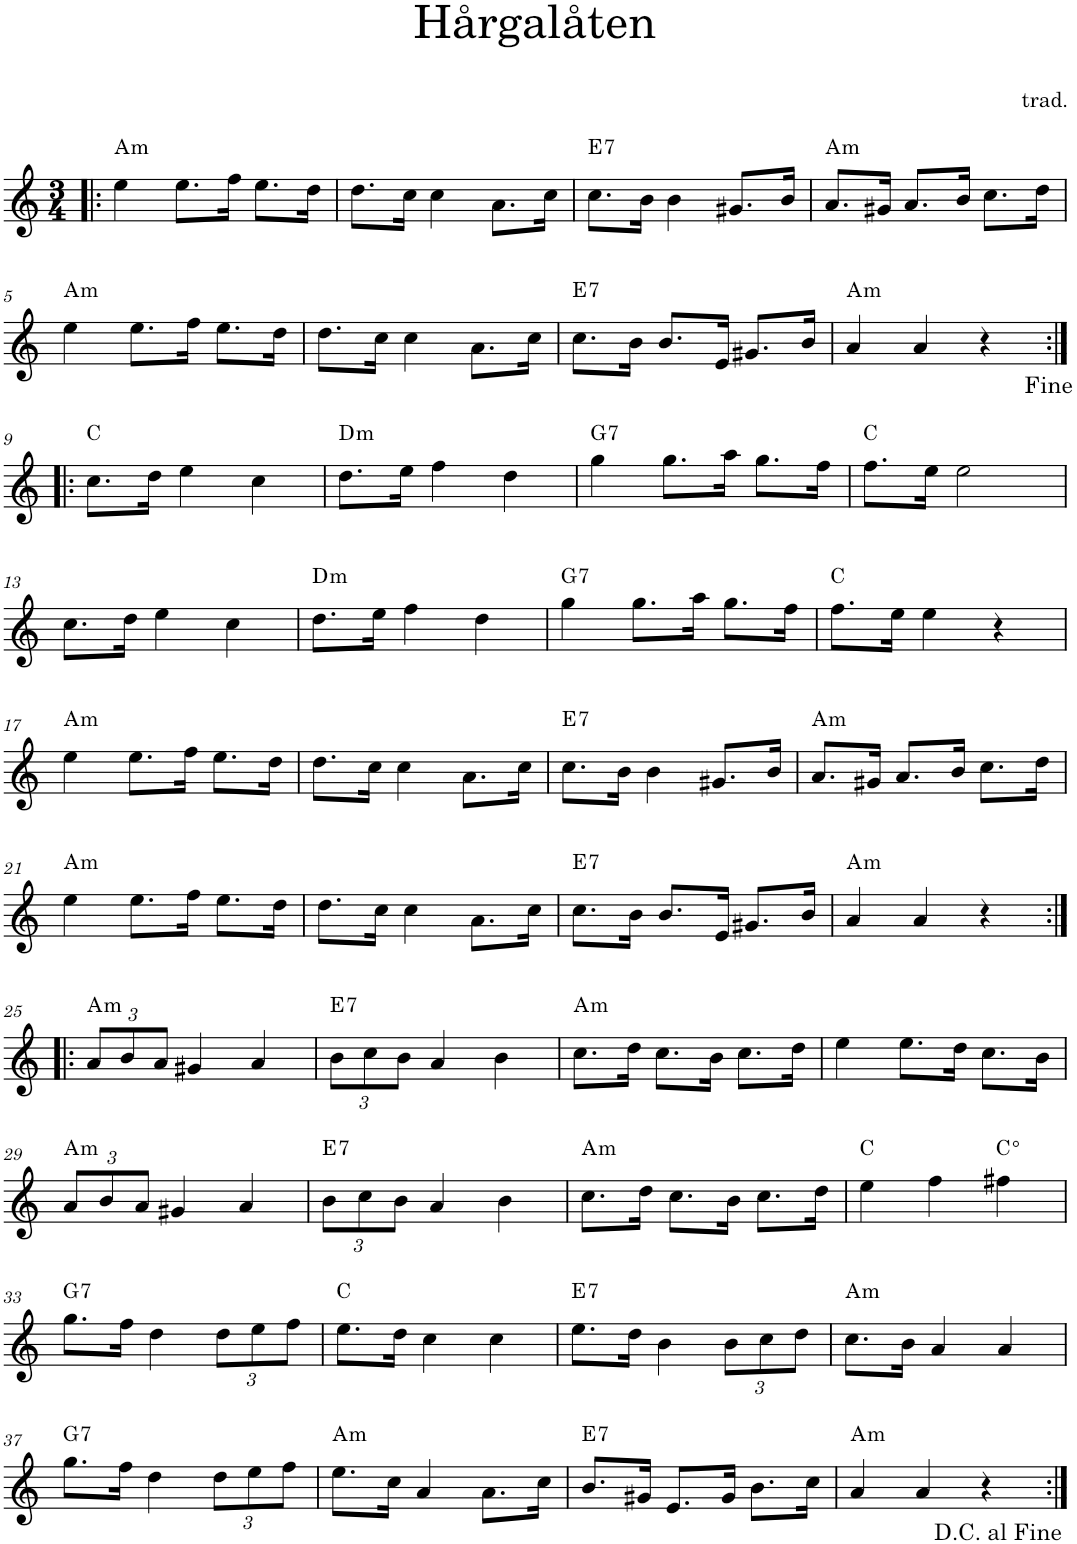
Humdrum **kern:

**kern	**harte
*part1	*part1
*staff1	*
*I"Piano	*
*I'Pno.	*
*clefG2	*
*k[]	*
*M3/4	*
=1!|:	=1!|:
!	!LO:H:kt=m
4ee\	A:min
8.ee\L	.
16ff\Jk	.
8.ee\L	.
16dd\Jk	.
=2	=2
8.dd\L	.
16cc\Jk	.
4cc\	.
8.a\L	.
16cc\Jk	.
=3	=3
!	!LO:H:kt=7
8.cc\L	E:7
16b\Jk	.
4b\	.
8.g#X/L	.
16b/Jk	.
=4	=4
!	!LO:H:kt=m
8.a/L	A:min
16g#X/Jk	.
8.a/L	.
16b/Jk	.
8.cc\L	.
16dd\Jk	.
!!LO:LB:g=z
=5	=5
!	!LO:H:kt=m
4ee\	A:min
8.ee\L	.
16ff\Jk	.
8.ee\L	.
16dd\Jk	.
=6	=6
8.dd\L	.
16cc\Jk	.
4cc\	.
8.a\L	.
16cc\Jk	.
=7	=7
!	!LO:H:kt=7
8.cc\L	E:7
16b\Jk	.
8.b/L	.
16e/Jk	.
8.g#X/L	.
16b/Jk	.
=8	=8
!	!LO:H:kt=m
4a/	A:min
4a/	.
4r	.
!!LO:LB:g=z
=9:|!|:	=9:|!|:
8.cc\L	C:maj
16dd\Jk	.
4ee\	.
4cc\	.
=10	=10
!	!LO:H:kt=m
8.dd\L	D:min
16ee\Jk	.
4ff\	.
4dd\	.
=11	=11
!	!LO:H:kt=7
4gg\	G:7
8.gg\L	.
16aa\Jk	.
8.gg\L	.
16ff\Jk	.
=12	=12
8.ff\L	C:maj
16ee\Jk	.
2ee\	.
!!LO:LB:g=z
=13	=13
8.cc\L	.
16dd\Jk	.
4ee\	.
4cc\	.
=14	=14
!	!LO:H:kt=m
8.dd\L	D:min
16ee\Jk	.
4ff\	.
4dd\	.
=15	=15
!	!LO:H:kt=7
4gg\	G:7
8.gg\L	.
16aa\Jk	.
8.gg\L	.
16ff\Jk	.
=16	=16
8.ff\L	C:maj
16ee\Jk	.
4ee\	.
4r	.
!!LO:LB:g=z
=17	=17
!	!LO:H:kt=m
4ee\	A:min
8.ee\L	.
16ff\Jk	.
8.ee\L	.
16dd\Jk	.
=18	=18
8.dd\L	.
16cc\Jk	.
4cc\	.
8.a\L	.
16cc\Jk	.
=19	=19
!	!LO:H:kt=7
8.cc\L	E:7
16b\Jk	.
4b\	.
8.g#X/L	.
16b/Jk	.
=20	=20
!	!LO:H:kt=m
8.a/L	A:min
16g#X/Jk	.
8.a/L	.
16b/Jk	.
8.cc\L	.
16dd\Jk	.
!!LO:LB:g=z
=21	=21
!	!LO:H:kt=m
4ee\	A:min
8.ee\L	.
16ff\Jk	.
8.ee\L	.
16dd\Jk	.
=22	=22
8.dd\L	.
16cc\Jk	.
4cc\	.
8.a\L	.
16cc\Jk	.
=23	=23
!	!LO:H:kt=7
8.cc\L	E:7
16b\Jk	.
8.b/L	.
16e/Jk	.
8.g#X/L	.
16b/Jk	.
=24	=24
!	!LO:H:kt=m
4a/	A:min
4a/	.
4r	.
!!LO:LB:g=z
=25:|!|:	=25:|!|:
*Xbrackettup	*
!	!LO:H:kt=m
12a/L	A:min
12b/	.
12a/J	.
4g#X/	.
4a/	.
=26	=26
!	!LO:H:kt=7
12b\L	E:7
12cc\	.
12b\J	.
4a/	.
4b\	.
=27	=27
!	!LO:H:kt=m
8.cc\L	A:min
16dd\Jk	.
8.cc\L	.
16b\Jk	.
8.cc\L	.
16dd\Jk	.
=28	=28
4ee\	.
8.ee\L	.
16dd\Jk	.
8.cc\L	.
16b\Jk	.
!!LO:LB:g=z
=29	=29
!	!LO:H:kt=m
12a/L	A:min
12b/	.
12a/J	.
4g#X/	.
4a/	.
=30	=30
!	!LO:H:kt=7
12b\L	E:7
12cc\	.
12b\J	.
4a/	.
4b\	.
=31	=31
!	!LO:H:kt=m
8.cc\L	A:min
16dd\Jk	.
8.cc\L	.
16b\Jk	.
8.cc\L	.
16dd\Jk	.
=32	=32
4ee\	C:maj
4ff\	.
!	!LO:H:kt=°
4ff#X\	.
!!LO:LB:g=z
=33	=33
!	!LO:H:kt=7
8.gg\L	G:7
16ff\Jk	.
4dd\	.
12dd\L	.
12ee\	.
12ff\J	.
=34	=34
8.ee\L	C:maj
16dd\Jk	.
4cc\	.
4cc\	.
=35	=35
!	!LO:H:kt=7
8.ee\L	E:7
16dd\Jk	.
4b\	.
12b\L	.
12cc\	.
12dd\J	.
=36	=36
!	!LO:H:kt=m
8.cc\L	A:min
16b\Jk	.
4a/	.
4a/	.
!!LO:LB:g=z
=37	=37
!	!LO:H:kt=7
8.gg\L	G:7
16ff\Jk	.
4dd\	.
12dd\L	.
12ee\	.
12ff\J	.
=38	=38
!	!LO:H:kt=m
8.ee\L	A:min
16cc\Jk	.
4a/	.
8.a\L	.
16cc\Jk	.
=39	=39
!	!LO:H:kt=7
8.b/L	E:7
16g#X/Jk	.
8.e/L	.
16g#/Jk	.
8.b\L	.
16cc\Jk	.
=40	=40
!	!LO:H:kt=m
4a/	A:min
4a/	.
4r	.
=:|!	=:|!
*-	*-
